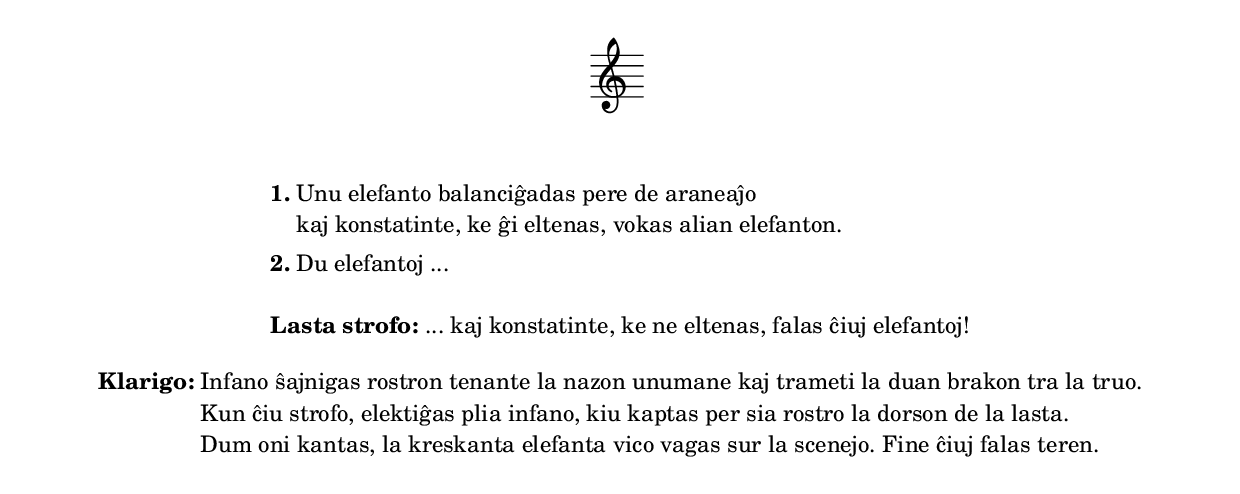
\tocItem \markup "Elefantoj balanciĝadas"
\score {
	\header {
	title = "Elefantoj balanciĝadas"
        subsubtitle = \markup { \vspace #1 }
	}
  % nur simbolaj notoj, necesaj por ke entute aperu la titolo:
  \layout { indent = 9\cm } \new Staff { \omit Staff.BarLine \omit Staff.TimeSignature \omit Score.BarNumber { s1 } }
}
\noPageBreak

\markup {
% \combine \null \vspace #0.3 % adds vertical spacing between verses
      
\fill-line {
  \column {
     \line { \bold "1."
       \column {
         "Unu elefanto balanciĝadas pere de araneaĵo"
         "kaj konstatinte, ke ĝi eltenas, vokas alian elefanton."
         } % column
      } % line
     \combine \null \vspace #0.1 % adds vertical spacing between verses
     \line { \bold "2."
       \column {
         "Du elefantoj ..."
         } % column
      } % line
     \combine \null \vspace #0.1 % adds vertical spacing between verses
     \line { \bold "Lasta strofo:"
       \column {
         "... kaj konstatinte, ke ne eltenas, falas ĉiuj elefantoj!"
         } % column
      } % line
    } % column
  } % fill-line
} % markup	

\markup {
  \fill-line {
    \column {
      \combine \null \vspace #0.5 % adds vertical spacing between verses
      \line { \bold "Klarigo:"
        \column {
          "Infano ŝajnigas rostron tenante la nazon unumane kaj trameti la duan brakon tra la truo."
          "Kun ĉiu strofo, elektiĝas plia infano, kiu kaptas per sia rostro la dorson de la lasta."
          "Dum oni kantas, la kreskanta elefanta vico vagas sur la scenejo. Fine ĉiuj falas teren."
          \combine \null \vspace #0.5 % adds vertical spacing between verses
          } % column
       } % line
    } % column
  } % fill-line
} % markup
